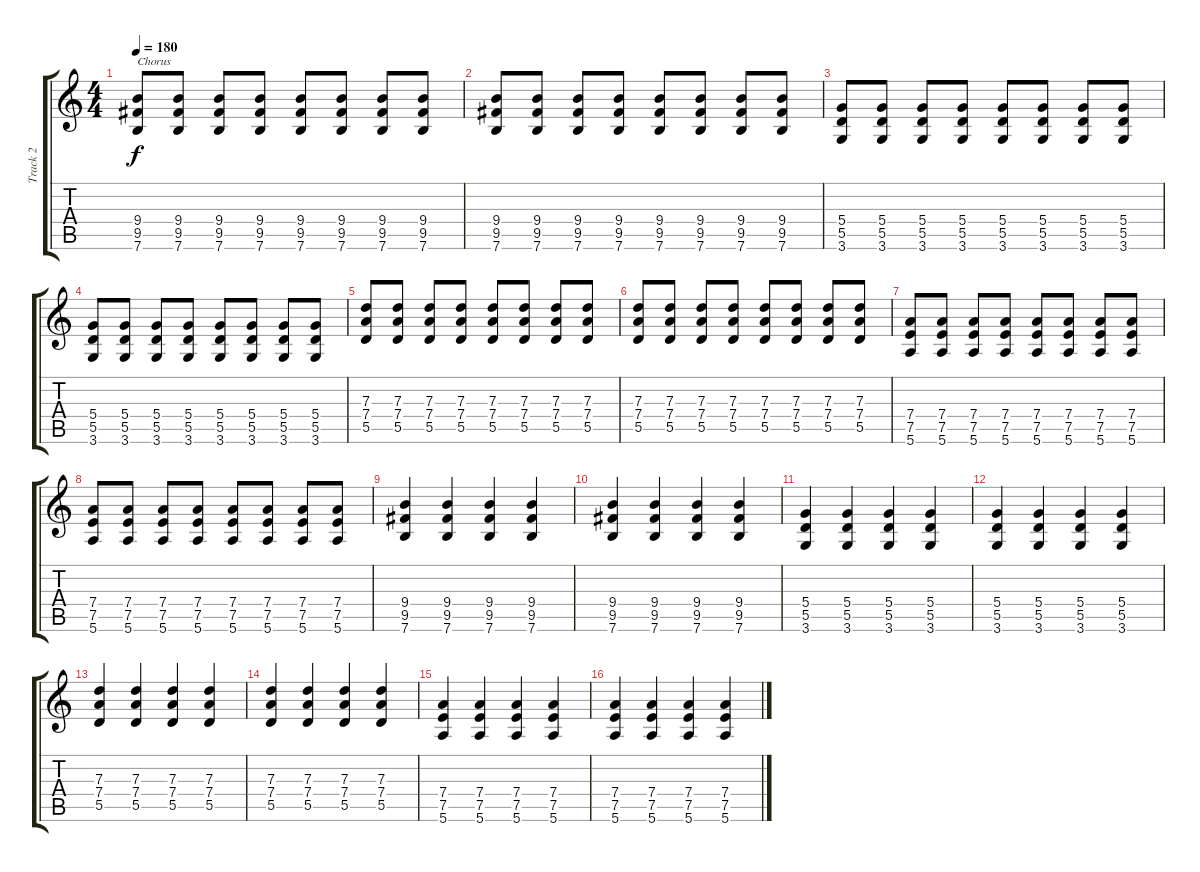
\track ("Track 2" "Track 2") {instrument overdrivenguitar}
\staff {score tabs}
\tuning (E4 B3 G3 D3 A2 E2) {hide}
\ts (4 4)
\tempo 180
\clef g2
\ks c
(9.4 9.5 7.6).8{txt "Chorus" dy f} (9.4 9.5 7.6).8 (9.4 9.5 7.6).8 (9.4 9.5 7.6).8 (9.4 9.5 7.6).8 (9.4 9.5 7.6).8 (9.4 9.5 7.6).8 (9.4 9.5 7.6).8 |
(9.4 9.5 7.6).8 (9.4 9.5 7.6).8 (9.4 9.5 7.6).8 (9.4 9.5 7.6).8 (9.4 9.5 7.6).8 (9.4 9.5 7.6).8 (9.4 9.5 7.6).8 (9.4 9.5 7.6).8 |
(5.4 5.5 3.6).8 (5.4 5.5 3.6).8 (5.4 5.5 3.6).8 (5.4 5.5 3.6).8 (5.4 5.5 3.6).8 (5.4 5.5 3.6).8 (5.4 5.5 3.6).8 (5.4 5.5 3.6).8 |
(5.4 5.5 3.6).8 (5.4 5.5 3.6).8 (5.4 5.5 3.6).8 (5.4 5.5 3.6).8 (5.4 5.5 3.6).8 (5.4 5.5 3.6).8 (5.4 5.5 3.6).8 (5.4 5.5 3.6).8 |
(7.3 7.4 5.5).8 (7.3 7.4 5.5).8 (7.3 7.4 5.5).8 (7.3 7.4 5.5).8 (7.3 7.4 5.5).8 (7.3 7.4 5.5).8 (7.3 7.4 5.5).8 (7.3 7.4 5.5).8 |
(7.3 7.4 5.5).8 (7.3 7.4 5.5).8 (7.3 7.4 5.5).8 (7.3 7.4 5.5).8 (7.3 7.4 5.5).8 (7.3 7.4 5.5).8 (7.3 7.4 5.5).8 (7.3 7.4 5.5).8 |
(7.4 7.5 5.6).8 (7.4 7.5 5.6).8 (7.4 7.5 5.6).8 (7.4 7.5 5.6).8 (7.4 7.5 5.6).8 (7.4 7.5 5.6).8 (7.4 7.5 5.6).8 (7.4 7.5 5.6).8 |
(7.4 7.5 5.6).8 (7.4 7.5 5.6).8 (7.4 7.5 5.6).8 (7.4 7.5 5.6).8 (7.4 7.5 5.6).8 (7.4 7.5 5.6).8 (7.4 7.5 5.6).8 (7.4 7.5 5.6).8 |
(9.4 9.5 7.6).4 (9.4 9.5 7.6).4 (9.4 9.5 7.6).4 (9.4 9.5 7.6).4 |
(9.4 9.5 7.6).4 (9.4 9.5 7.6).4 (9.4 9.5 7.6).4 (9.4 9.5 7.6).4 |
(5.4 5.5 3.6).4 (5.4 5.5 3.6).4 (5.4 5.5 3.6).4 (5.4 5.5 3.6).4 |
(5.4 5.5 3.6).4 (5.4 5.5 3.6).4 (5.4 5.5 3.6).4 (5.4 5.5 3.6).4 |
(7.3 7.4 5.5).4 (7.3 7.4 5.5).4 (7.3 7.4 5.5).4 (7.3 7.4 5.5).4 |
(7.3 7.4 5.5).4 (7.3 7.4 5.5).4 (7.3 7.4 5.5).4 (7.3 7.4 5.5).4 |
(7.4 7.5 5.6).4 (7.4 7.5 5.6).4 (7.4 7.5 5.6).4 (7.4 7.5 5.6).4 |
(7.4 7.5 5.6).4 (7.4 7.5 5.6).4 (7.4 7.5 5.6).4 (7.4 7.5 5.6).4
